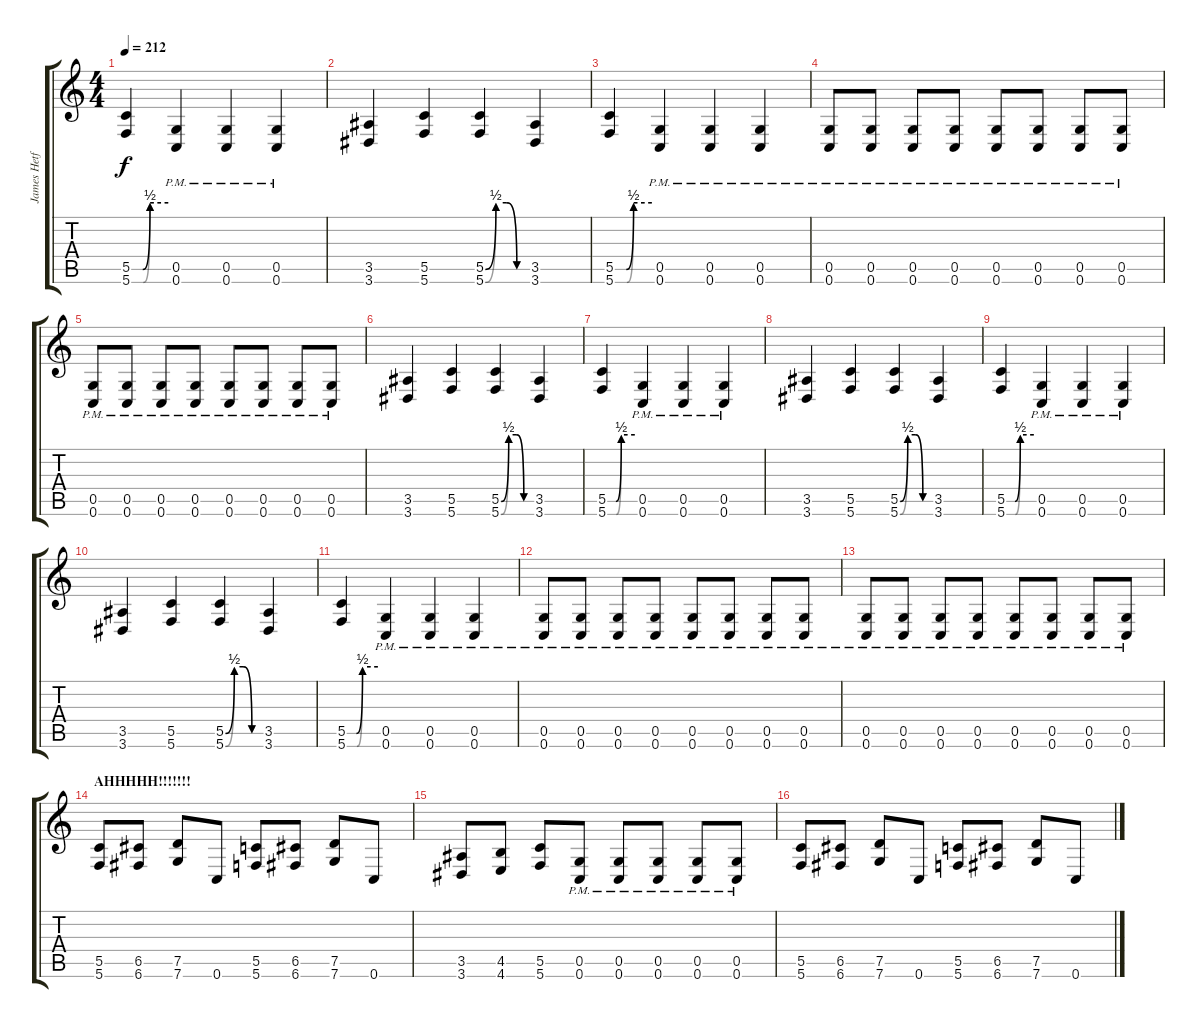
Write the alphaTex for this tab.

\track ("James Hetfield" "James Hetf") {instrument overdrivenguitar}
\staff {score tabs}
\tuning (D4 A3 F3 C3 G2 C2) {hide}
\ts (4 4)
\tempo 212
\clef g2
\ks c
(5.5{be (custom 0 0 18 0 30 2 60 2)} 5.6{be (custom 0 0 19 0 30 2 60 2)}).4{dy f} (0.5{pm} 0.6).4 (0.5{pm} 0.6).4 (0.5{pm} 0.6).4 |
(3.5 3.6).4 (5.5 5.6).4 (5.5{be (custom 0 0 15 2 30 2 45 0 60 0)} 5.6{be (custom 0 0 15 2 30 2 45 0 60 0)}).4 (3.5 3.6).4 |
(5.5{be (custom 0 0 18 0 30 2 60 2)} 5.6{be (custom 0 0 19 0 30 2 60 2)}).4 (0.5{pm} 0.6).4 (0.5{pm} 0.6).4 (0.5{pm} 0.6).4 |
(0.5{pm} 0.6).8 (0.5{pm} 0.6).8 (0.5{pm} 0.6).8 (0.5{pm} 0.6).8 (0.5{pm} 0.6).8 (0.5{pm} 0.6).8 (0.5{pm} 0.6).8 (0.5{pm} 0.6).8 |
(0.5{pm} 0.6).8 (0.5{pm} 0.6).8 (0.5{pm} 0.6).8 (0.5{pm} 0.6).8 (0.5{pm} 0.6).8 (0.5{pm} 0.6).8 (0.5{pm} 0.6).8 (0.5{pm} 0.6).8 |
(3.5 3.6).4 (5.5 5.6).4 (5.5{be (custom 0 0 15 2 30 2 45 0 60 0)} 5.6{be (custom 0 0 15 2 30 2 45 0 60 0)}).4 (3.5 3.6).4 |
(5.5{be (custom 0 0 18 0 30 2 60 2)} 5.6{be (custom 0 0 19 0 30 2 60 2)}).4 (0.5{pm} 0.6).4 (0.5{pm} 0.6).4 (0.5{pm} 0.6).4 |
(3.5 3.6).4 (5.5 5.6).4 (5.5{be (custom 0 0 15 2 30 2 45 0 60 0)} 5.6{be (custom 0 0 15 2 30 2 45 0 60 0)}).4 (3.5 3.6).4 |
(5.5{be (custom 0 0 18 0 30 2 60 2)} 5.6{be (custom 0 0 19 0 30 2 60 2)}).4 (0.5{pm} 0.6).4 (0.5{pm} 0.6).4 (0.5{pm} 0.6).4 |
(3.5 3.6).4 (5.5 5.6).4 (5.5{be (custom 0 0 15 2 30 2 45 0 60 0)} 5.6{be (custom 0 0 15 2 30 2 45 0 60 0)}).4 (3.5 3.6).4 |
(5.5{be (custom 0 0 18 0 30 2 60 2)} 5.6{be (custom 0 0 19 0 30 2 60 2)}).4 (0.5{pm} 0.6).4 (0.5{pm} 0.6).4 (0.5{pm} 0.6).4 |
(0.5{pm} 0.6).8 (0.5{pm} 0.6).8 (0.5{pm} 0.6).8 (0.5{pm} 0.6).8 (0.5{pm} 0.6).8 (0.5{pm} 0.6).8 (0.5{pm} 0.6).8 (0.5{pm} 0.6).8 |
(0.5{pm} 0.6).8 (0.5{pm} 0.6).8 (0.5{pm} 0.6).8 (0.5{pm} 0.6).8 (0.5{pm} 0.6).8 (0.5{pm} 0.6).8 (0.5{pm} 0.6).8 (0.5{pm} 0.6).8 |
\section ("" "AHHHHH!!!!!!!")
(5.5 5.6).8 (6.5 6.6).8 (7.5 7.6).8 0.6.8 (5.5 5.6).8 (6.5 6.6).8 (7.5 7.6).8 0.6.8 |
(3.5 3.6).8 (4.5 4.6).8 (5.5 5.6).8 (0.5{pm} 0.6).8 (0.5{pm} 0.6).8 (0.5{pm} 0.6).8 (0.5{pm} 0.6).8 (0.5{pm} 0.6).8 |
(5.5 5.6).8 (6.5 6.6).8 (7.5 7.6).8 0.6.8 (5.5 5.6).8 (6.5 6.6).8 (7.5 7.6).8 0.6.8
